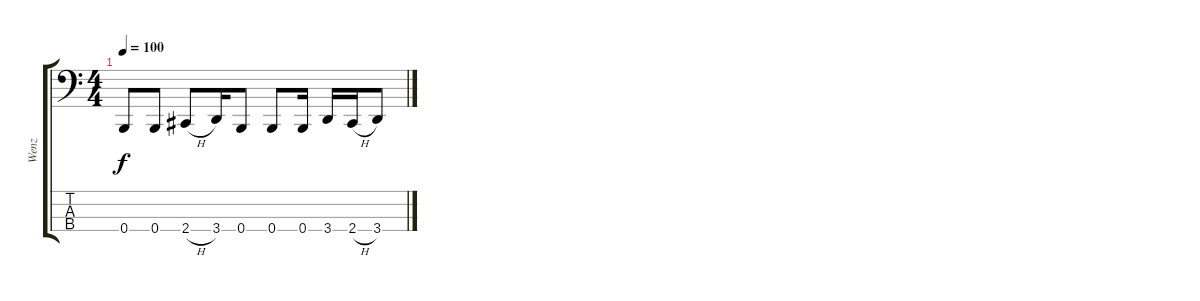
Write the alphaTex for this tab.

\track ("Wenz" "Wenz") {instrument electricbasspick}
\staff {score tabs}
\tuning (E2 B1 Gb1 B0) {hide}
\ts (4 4)
\tempo 100
\clef f4
\ks c
0.4.8{dy f} 0.4.8 2.4{h}.8 3.4.16 0.4.8 0.4.8 0.4.16 3.4.16 2.4{h}.16 3.4.8
